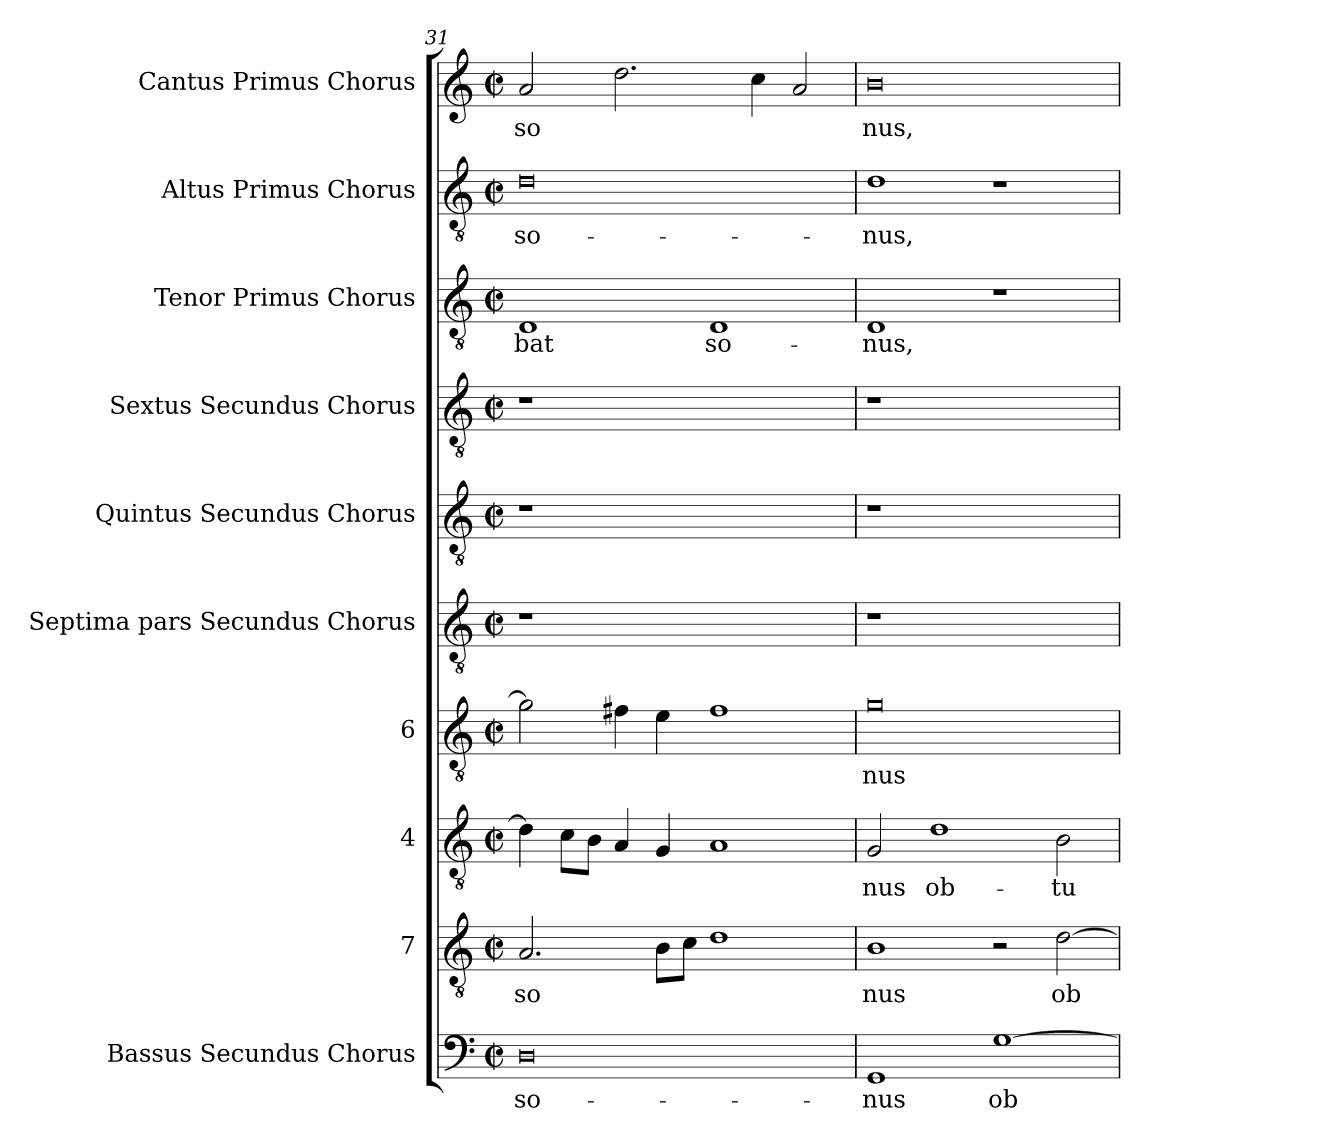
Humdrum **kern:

**kern	**text	**kern	**text	**kern	**text	**kern	**text	**kern	**kern	**kern	**kern	**text	**kern	**text	**kern	**text
*part10	*part10	*part9	*part9	*part8	*part8	*part7	*part7	*part6	*part5	*part4	*part3	*part3	*part2	*part2	*part1	*part1
*staff10	*staff10	*staff9	*staff9	*staff8	*staff8	*staff7	*staff7	*staff6	*staff5	*staff4	*staff3	*staff3	*staff2	*staff2	*staff1	*staff1
*I"Bassus  Secundus Chorus	*	*I"7	*	*I"4	*	*I"6	*	*I"Septima pars  Secundus Chorus	*I"Quintus  Secundus Chorus	*I"Sextus  Secundus Chorus	*I"Tenor  Primus Chorus	*	*I"Altus  Primus Chorus	*	*I"Cantus  Primus Chorus	*
*I'B	*	*	*	*	*	*	*	*	*	*	*I'T	*	*I'A	*	*I'C	*
!!LO:PB:g=z
*clefF4	*	*clefGv2	*	*clefGv2	*	*clefGv2	*	*clefGv2	*clefGv2	*clefGv2	*clefGv2	*	*clefGv2	*	*clefG2	*
*k[]	*	*k[]	*	*k[]	*	*k[]	*	*k[]	*k[]	*k[]	*k[]	*	*k[]	*	*k[]	*
*C:	*	*C:	*	*C:	*	*C:	*	*C:	*C:	*C:	*C:	*	*C:	*	*C:	*
*M2/2	*	*M2/2	*	*M2/2	*	*M2/2	*	*M2/2	*M2/2	*M2/2	*M2/2	*	*M2/2	*	*M2/2	*
*met(c|)	*	*met(c|)	*	*met(c|)	*	*met(c|)	*	*met(c|)	*met(c|)	*met(c|)	*met(c|)	*	*met(c|)	*	*met(c|)	*
=31	=31	=31	=31	=31	=31	=31	=31	=31	=31	=31	=31	=31	=31	=31	=31	=31
!	!LO:LY:b:cj	!	!LO:LY:b:cj	!	!LO:LY:b:cj	!	!LO:LY:b:cj	!	!	!	!	!LO:LY:b:cj	!	!LO:LY:b:cj	!	!LO:LY:b:cj
0D	so-	2.A/	so-	4d\]	--	2g\]	--	1r	1r	1r	1D	-bat	0d	so-	2a/	so-
!	!	!	!	!	!LO:LY:b:cj	!	!	!	!	!	!	!	!	!	!	!
.	.	.	.	8c\L	--	.	.	.	.	.	.	.	.	.	.	.
!	!	!	!	!	!LO:LY:b:cj	!	!	!	!	!	!	!	!	!	!	!
.	.	.	.	8B\J	--	.	.	.	.	.	.	.	.	.	.	.
!	!	!	!	!	!LO:LY:b:cj	!	!LO:LY:b:cj	!	!	!	!	!	!	!	!	!LO:LY:b:cj
.	.	.	.	4A/	--	4f#X\	--	.	.	.	.	.	.	.	2.dd\	--
!	!	!	!LO:LY:b:cj	!	!LO:LY:b:cj	!	!LO:LY:b:cj	!	!	!	!	!	!	!	!	!
.	.	8B\L	--	4G/	--	4e\	--	.	.	.	.	.	.	.	.	.
!	!	!	!LO:LY:b:cj	!	!	!	!	!	!	!	!	!	!	!	!	!
.	.	8c\J	--	.	.	.	.	.	.	.	.	.	.	.	.	.
!	!	!	!LO:LY:b:cj	!	!LO:LY:b:cj	!	!LO:LY:b:cj	!	!	!	!	!LO:LY:b:cj	!	!	!	!
.	.	1d	--	1A	--	1f#	--	1ryy	1ryy	1ryy	1D	so-	.	.	.	.
!	!	!	!	!	!	!	!	!	!	!	!	!	!	!	!	!LO:LY:b:cj
.	.	.	.	.	.	.	.	.	.	.	.	.	.	.	4cc\	--
!	!	!	!	!	!	!	!	!	!	!	!	!	!	!	!	!LO:LY:b:cj
.	.	.	.	.	.	.	.	.	.	.	.	.	.	.	2a/	--
=32	=32	=32	=32	=32	=32	=32	=32	=32	=32	=32	=32	=32	=32	=32	=32	=32
!	!LO:LY:b:cj	!	!LO:LY:b:cj	!	!LO:LY:b:cj	!	!LO:LY:b:cj	!	!	!	!	!LO:LY:b:cj	!	!LO:LY:b:cj	!	!LO:LY:b:cj
1GG	-nus	1B	-nus	2G/	-nus	0g	-nus	1r	1r	1r	1D	-nus,	1d	-nus,	0b	-nus,
!	!	!	!	!	!LO:LY:b:cj	!	!	!	!	!	!	!	!	!	!	!
.	.	.	.	1d	ob-	.	.	.	.	.	.	.	.	.	.	.
!	!LO:LY:b:cj	!	!	!	!	!	!	!	!	!	!	!	!	!	!	!
[>1G	ob-	2r	.	.	.	.	.	1ryy	1ryy	1ryy	1r	.	1r	.	.	.
!	!	!	!LO:LY:b:cj	!	!LO:LY:b:cj	!	!	!	!	!	!	!	!	!	!	!
.	.	[>2d\	ob-	2B\	-tu-	.	.	.	.	.	.	.	.	.	.	.
=	=	=	=	=	=	=	=	=	=	=	=	=	=	=	=	=
*-	*-	*-	*-	*-	*-	*-	*-	*-	*-	*-	*-	*-	*-	*-	*-	*-
